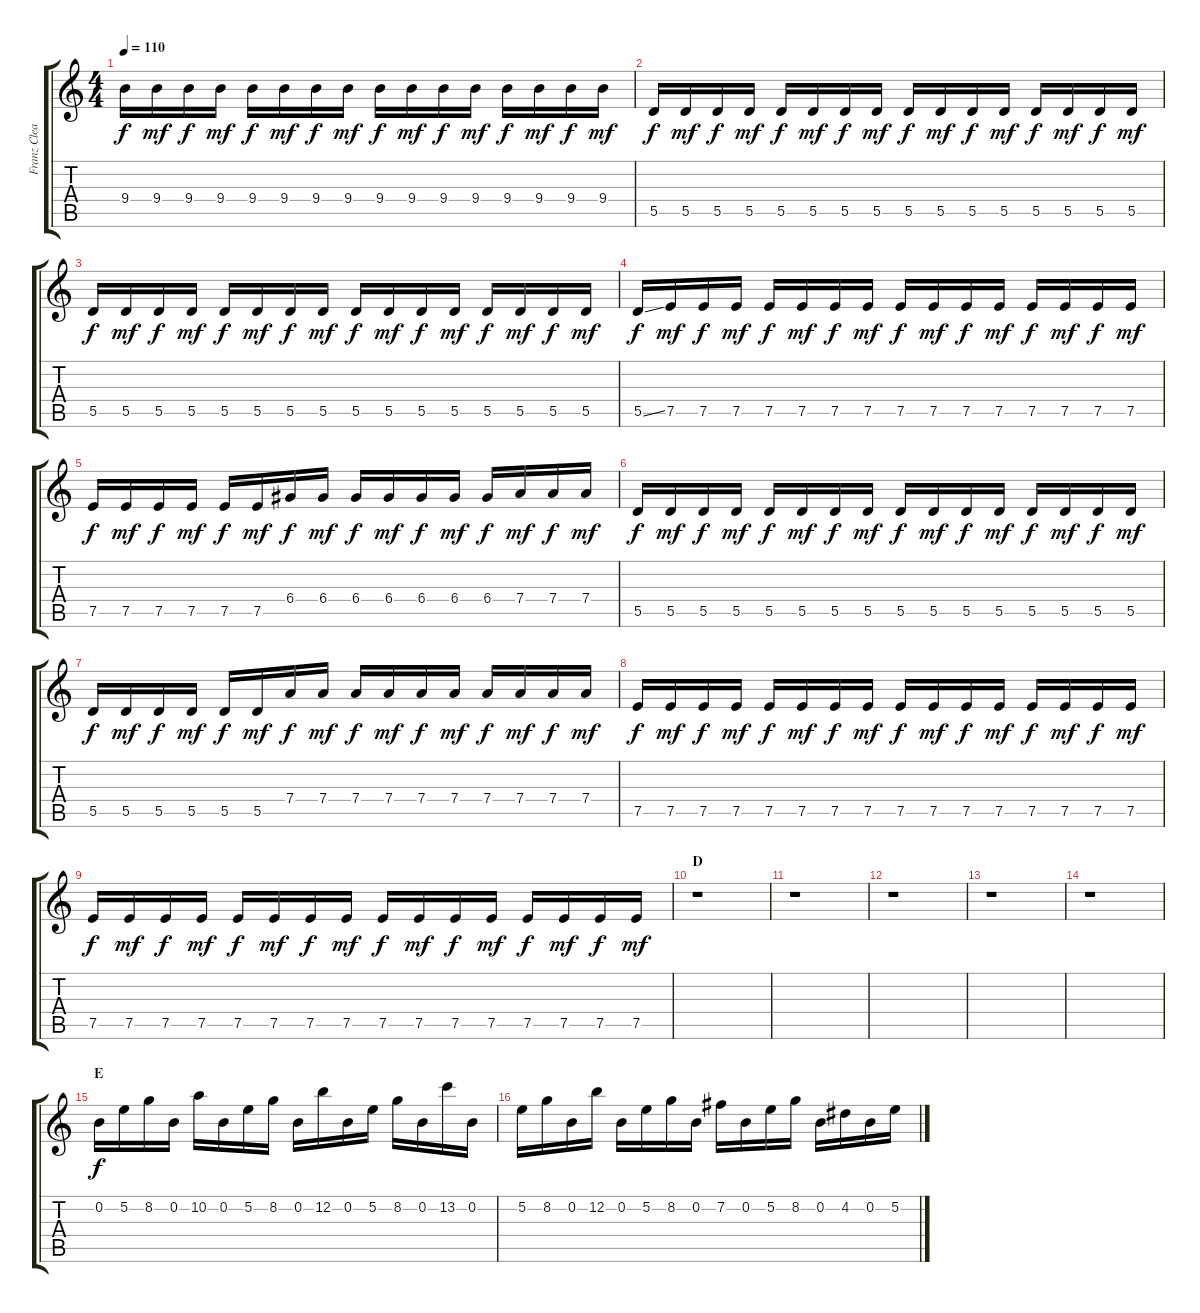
\track ("Franz Clean" "Franz Clea") {instrument electricguitarjazz}
\staff {score tabs}
\tuning (E4 B3 G3 D3 A2 D2) {hide}
\ts (4 4)
\tempo 110
\clef g2
\ks c
9.4.16{dy f} 9.4.16{dy mf} 9.4.16{dy f} 9.4.16{dy mf} 9.4.16{dy f} 9.4.16{dy mf} 9.4.16{dy f} 9.4.16{dy mf} 9.4.16{dy f} 9.4.16{dy mf} 9.4.16{dy f} 9.4.16{dy mf} 9.4.16{dy f} 9.4.16{dy mf} 9.4.16{dy f} 9.4.16{dy mf} |
5.5.16{dy f} 5.5.16{dy mf} 5.5.16{dy f} 5.5.16{dy mf} 5.5.16{dy f} 5.5.16{dy mf} 5.5.16{dy f} 5.5.16{dy mf} 5.5.16{dy f} 5.5.16{dy mf} 5.5.16{dy f} 5.5.16{dy mf} 5.5.16{dy f} 5.5.16{dy mf} 5.5.16{dy f} 5.5.16{dy mf} |
5.5.16{dy f} 5.5.16{dy mf} 5.5.16{dy f} 5.5.16{dy mf} 5.5.16{dy f} 5.5.16{dy mf} 5.5.16{dy f} 5.5.16{dy mf} 5.5.16{dy f} 5.5.16{dy mf} 5.5.16{dy f} 5.5.16{dy mf} 5.5.16{dy f} 5.5.16{dy mf} 5.5.16{dy f} 5.5.16{dy mf} |
5.5{ss}.16{dy f} 7.5.16{dy mf} 7.5.16{dy f} 7.5.16{dy mf} 7.5.16{dy f} 7.5.16{dy mf} 7.5.16{dy f} 7.5.16{dy mf} 7.5.16{dy f} 7.5.16{dy mf} 7.5.16{dy f} 7.5.16{dy mf} 7.5.16{dy f} 7.5.16{dy mf} 7.5.16{dy f} 7.5.16{dy mf} |
7.5.16{dy f} 7.5.16{dy mf} 7.5.16{dy f} 7.5.16{dy mf} 7.5.16{dy f} 7.5.16{dy mf} 6.4.16{dy f} 6.4.16{dy mf} 6.4.16{dy f} 6.4.16{dy mf} 6.4.16{dy f} 6.4.16{dy mf} 6.4.16{dy f} 7.4.16{dy mf} 7.4.16{dy f} 7.4.16{dy mf} |
5.5.16{dy f} 5.5.16{dy mf} 5.5.16{dy f} 5.5.16{dy mf} 5.5.16{dy f} 5.5.16{dy mf} 5.5.16{dy f} 5.5.16{dy mf} 5.5.16{dy f} 5.5.16{dy mf} 5.5.16{dy f} 5.5.16{dy mf} 5.5.16{dy f} 5.5.16{dy mf} 5.5.16{dy f} 5.5.16{dy mf} |
5.5.16{dy f} 5.5.16{dy mf} 5.5.16{dy f} 5.5.16{dy mf} 5.5.16{dy f} 5.5.16{dy mf} 7.4.16{dy f} 7.4.16{dy mf} 7.4.16{dy f} 7.4.16{dy mf} 7.4.16{dy f} 7.4.16{dy mf} 7.4.16{dy f} 7.4.16{dy mf} 7.4.16{dy f} 7.4.16{dy mf} |
7.5.16{dy f} 7.5.16{dy mf} 7.5.16{dy f} 7.5.16{dy mf} 7.5.16{dy f} 7.5.16{dy mf} 7.5.16{dy f} 7.5.16{dy mf} 7.5.16{dy f} 7.5.16{dy mf} 7.5.16{dy f} 7.5.16{dy mf} 7.5.16{dy f} 7.5.16{dy mf} 7.5.16{dy f} 7.5.16{dy mf} |
7.5.16{dy f} 7.5.16{dy mf} 7.5.16{dy f} 7.5.16{dy mf} 7.5.16{dy f} 7.5.16{dy mf} 7.5.16{dy f} 7.5.16{dy mf} 7.5.16{dy f} 7.5.16{dy mf} 7.5.16{dy f} 7.5.16{dy mf} 7.5.16{dy f} 7.5.16{dy mf} 7.5.16{dy f} 7.5.16{dy mf} |
\section ("" "D")
r.1 |
r.1 |
r.1 |
r.1 |
r.1 |
\section ("" "E")
0.2.16{dy f} 5.2.16 8.2.16 0.2.16 10.2.16 0.2.16 5.2.16 8.2.16 0.2.16 12.2.16 0.2.16 5.2.16 8.2.16 0.2.16 13.2.16 0.2.16 |
5.2.16 8.2.16 0.2.16 12.2.16 0.2.16 5.2.16 8.2.16 0.2.16 7.2.16 0.2.16 5.2.16 8.2.16 0.2.16 4.2.16 0.2.16 5.2.16
